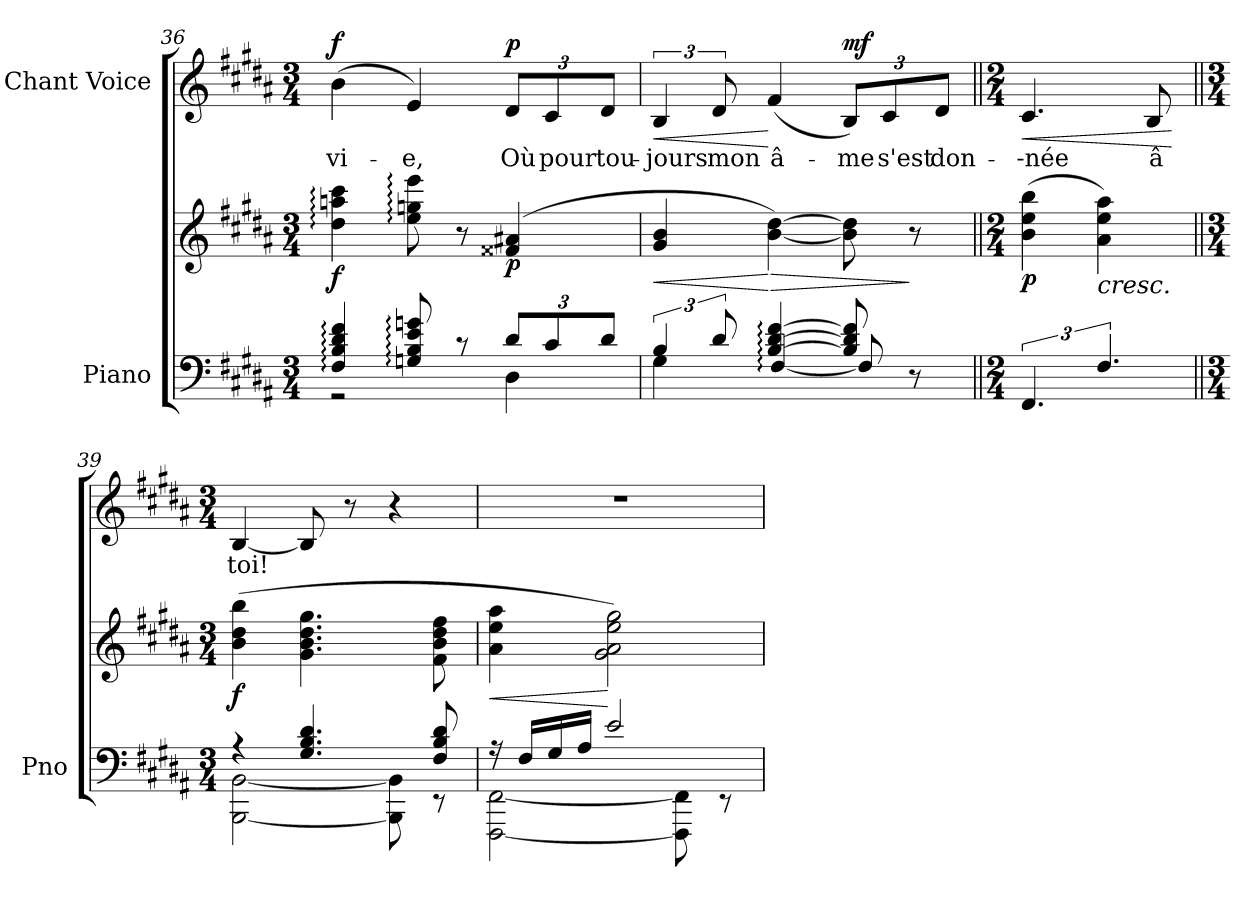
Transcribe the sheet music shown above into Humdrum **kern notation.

**kern	**kern	**dynam	**kern	**text	**dynam
*part2	*part2	*part2	*part1	*part1	*part1
*staff3	*staff2	*staff2/3	*staff1	*staff1	*staff1
*I"Piano	*	*	*I"Chant Voice	*	*
*I'Pno	*	*	*	*	*
*clefF4	*clefG2	*	*clefG2	*	*
*k[f#c#g#d#a#]	*k[f#c#g#d#a#]	*	*k[f#c#g#d#a#]	*	*
*M3/4	*M3/4	*	*M3/4	*	*
=36	=36	=36	=36	=36	=36
*^	*	*	*	*	*
!	!	!	!LO:DY:b	!	!LO:LY:b	!LO:DY:a
4F#/: 4B/: 4d#/: 4f#/:	2r	4dd#\: 4aan\: 4ccc#\:	f	(>4b\	vi-	f
!	!	!	!	!	!LO:LY:b	!
8Gn/: 8B/: 8e/: 8gn/:	.	8ee\: 8ggn\: 8eee\:	.	4e/)	-e,	.
8r	.	8r	.	.	.	.
*Xbrackettup	*	*	*	*	*	*
!	!	!	!LO:DY:b	!	!LO:LY:b	!LO:DY:a
12d#/L	4D#\	(>4f##X/ 4a#X/	p	12d#/L	Où	p
!	!	!	!	!	!LO:LY:b	!
12c#/	.	.	.	12c#/	pour	.
!	!	!	!	!	!LO:LY:b	!
12d#/J	.	.	.	12d#/J	tou-	.
=37	=37	=37	=37	=37	=37	=37
*brackettup	*	*	*	*	*	*
!	!	!	!LO:HP:b	!	!LO:LY:b	!LO:HP:b
6B/	4G#\	4g#/ 4b/	<	6B/	-jours	<
!	!	!	!	!	!LO:LY:b	!
12d#/	.	.	.	12d#/	mon	.
!	!	!	!LO:HP:n=1:b	!	!LO:LY:b	!
[4B/: [4d#/: [4f#/:	[4F#:/	[4b\ [4dd#\)	[ >	(<4f#/	â-	[
!	!	!	!	!	!LO:LY:b	!LO:DY:a
8B/] 8d#/] 8f#/]	8F#/]	8b\] 8dd#\]	.	12B/L)	-me	mf
!	!	!	!	!	!LO:LY:b	!
.	.	.	.	12c#/	s'est	.
8r	8ryy	8r	]	.	.	.
!	!	!	!	!	!LO:LY:b	!
.	.	.	.	12d#/J	don-	.
*v	*v	*	*	*	*	*
!!LO:PB:g=z
=38||	=38||	=38||	=38||	=38||	=38||
*M2/4	*M2/4	*	*M2/4	*	*
!	!	!LO:DY:b	!	!LO:LY:b	!LO:HP:b
6.FF#/	(>4b\ 4ee\ 4bb\	p	4.c#/	--née	<
!	!LO:TX:b:i:t=cresc.	!	!	!	!
6.F#/	4a#\ 4ee\ 4aa#\)	.	.	.	.
!	!	!	!	!LO:LY:b	!
.	.	.	8B/	â	.
.	.	.	.	.	[
=39||	=39||	=39||	=39||	=39||	=39||
*M3/4	*M3/4	*	*M3/4	*	*
*^	*	*	*	*	*
!	!	!	!LO:DY:b	!	!LO:LY:b	!
4r	[2BBB\ [2BB\	(>4b\ 4dd#\ 4bb\	f	[4B/	toi!	.
4.G#/ 4.B/ 4.d#/	.	4.g#\ 4.b\ 4.dd#\ 4.gg#\	.	8B/]	.	.
.	.	.	.	8r	.	.
.	8BBB\] 8BB\]	.	.	4r	.	.
8F#/ 8B/ 8d#/	8r	8f#\ 8b\ 8dd#\ 8ff#\	.	.	.	.
=40	=40	=40	=40	=40	=40	=40
!	!	!	!LO:HP:b	!	!	!
16r	[2FFF#\ [2FF#\	4a#\ 4ee\ 4aa#\	<	2.r	.	.
16F#/LL	.	.	.	.	.	.
16G#/	.	.	.	.	.	.
16A#/JJ	.	.	.	.	.	.
2e/	.	2g#\ 2a#\ 2ee\ 2gg#\)	[	.	.	.
.	8FFF#\] 8FF#\]	.	.	.	.	.
.	8r	.	.	.	.	.
*v	*v	*	*	*	*	*
=	=	=	=	=	=
*-	*-	*-	*-	*-	*-
